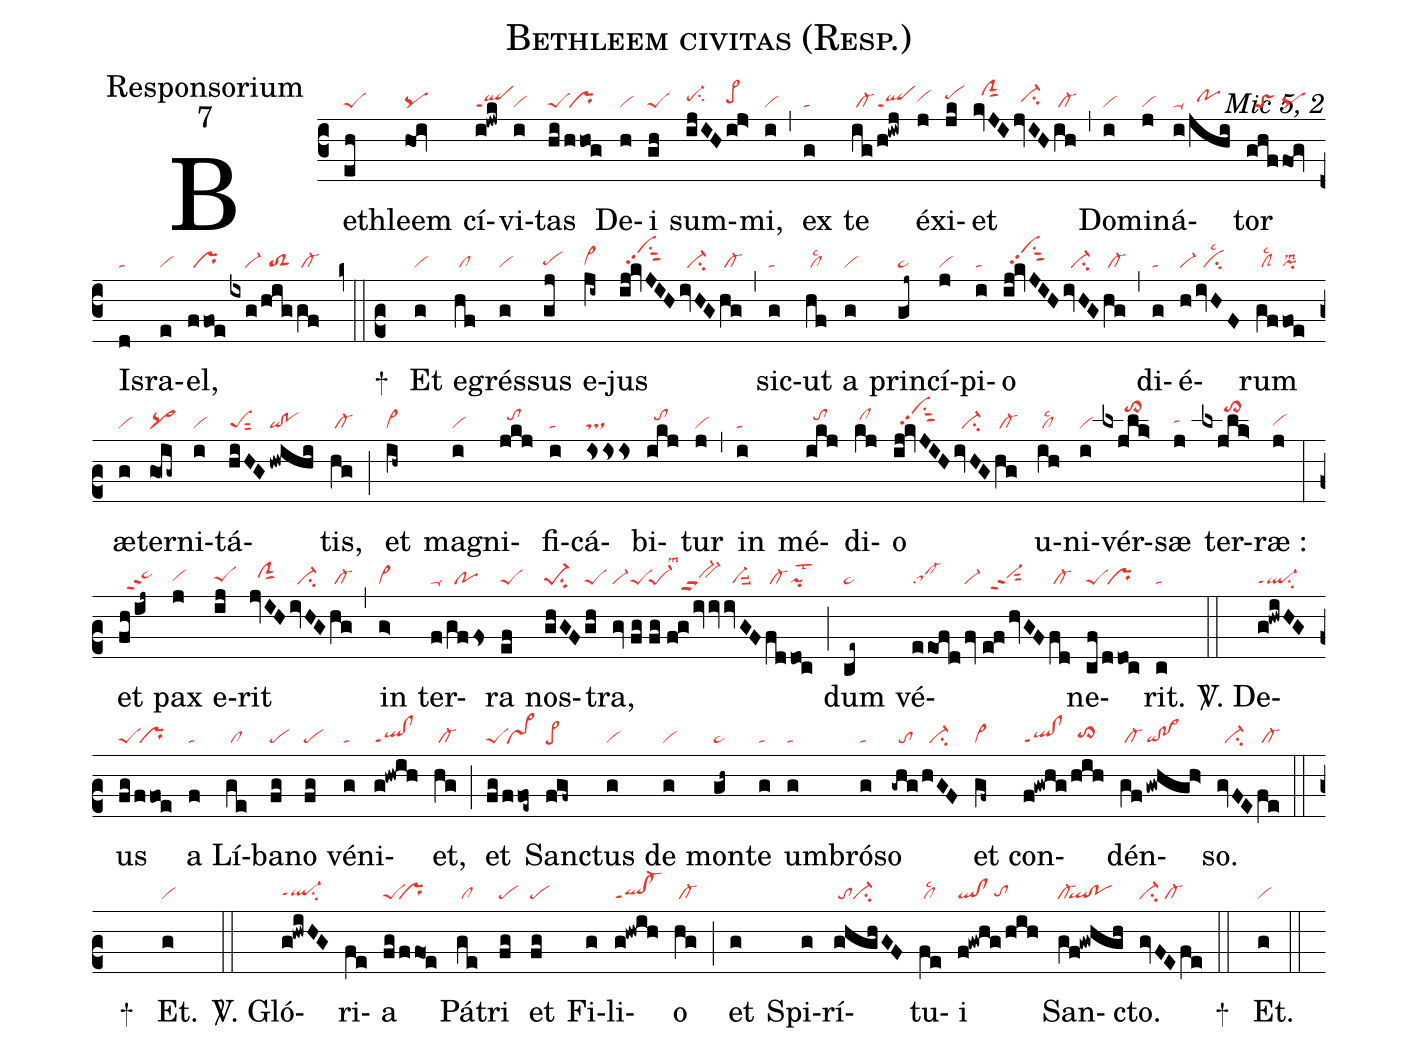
name:Bethleem civitas (Resp.);
office-part:Responsorium;
mode:7;
commentary:Mic 5, 2;
nabc-lines:1;
%%
(c3)Beth(eh|peS)leem(hoi|pq) cí(i!jwk|qlppt1)vi(i|vi)tas(hi|peS|/hhog|/pr) De(h|vi)i(gh|peS) sum(ijIH|pe-hhsu2|/ij>|pe>hh)mi,(i|vi) (,) ex(g|ta) te(ig|/cl-|/h!iwj|qlppt1) éx(j|vihh)i(jk|pehi)et(kvJI|//ciGhj|jvIH|//ci-hh|ih|/cl-) (,) Do(i|vi)mi(j|vi)ná(i|ta-|/jhi|//pohh)tor(ghf|//toS|fog|pq) Is(d|ta)ra(e|vi)el,(ffoe|/pr|ixg|////vi-|/hig|//toS2|gf|/cl-) (k+::c2)
+()
Et(g|vi) e(hf|/cl)grés(g|vi)sus(gj|pehg) e(ji~|cl~hg)jus(ij!kvJIH|//vihkpp2su1sut2|ivHG|//ci-|hg|/cl-) (,) sic(g|ta)ut(hf|/cllsc2) a(g|vi) prin(gj~|pe~)cí(j|vi)pi(i|ta)o(ij!kvJIH|//vihkpp2su1sut2|ivHG|//ci-|hg|/cl-) (,) di(g|ta)é(h|vi-|/ivHF|//cilsc2)rum(gf|/clSlsc2|foe|pilsm2) æ(g|vi)ter(go!ig~|pq>)ni(i|vi)tá(hiHG|peSsut2|/hwihi|qi!po)tis,(hg|/cl-) (;) et(ih~|cl~) ma(i|vi)gni(jkj|//tohi)fi(i|ta)cá(isss|ts)bi(ikj|//tohi)tur(j|vi) (,) in(i|ta) mé(ikj|//tohi)di(kj|/clhi)o(ij!kvJIH|//vihkpp2su1sut2|ivHG|//ci-|hg|/cl-) u(ih|/cllsc2)ni(i|vi)vér(lxjlk>|//////to>hl)sæ(j|tahh) ter(lxjlk>|//////to>hl)ræ :(j|vihg) (:)  et(fh/ij~|//pe~hhppt2) pax(j|vihg) e(ij|peShg)rit(jvIH|//ciGhh|ivHG|//ci-|hg|/cl-) (,) in(g>|vi>) ter(f|ta-|/gffs|//po)ra(ef|peS) nos(ghGF|pe-1su2|/gh|peS)tra,(gv|vi-|//fg|peS|//fg|pe-1|//f!giviv|bv-hhppu2lsm1|iv/GF|//vi-suu2|fd|/cl-|/do!c|pilst2) (;) dum(ce~|pe~) vé(eeof!d|sa!cl-|/fv|vi-|//e!fhvGF|//vi-hhppt2sut2|fd|/cl-)ne(cf|peS|/ddoc|/pr)rit.(c|ta) (::)

<sp>V/</sp>. De(g!hwiHG|ql-ppt1su2)us(fg|peS|/ffoe|/pr) a(f|ta) Lí(ge|/cl)ba(fg|pe)no(fg|pe) vé(g|ta)ni(g!hwih|ql!clppt1)et,(hg|/cl-) (;) et(fg|peS|/ffoe~|/pr~) Sanc(fgf~|pe>)tus(g|vi) de(g|vi) mon(gh~|pe~)te(g|ta) um(g|ta)bró(g|ta)so(-ghg|//to|hGF|//ci-) et(gf~|cl~) con(f!gwhg|ql!clppt1|/hih|//to>hh)dén(gf|/cl-|!gwhgh>|qi!po>)so.(gvFE|//ci-|fe|/cl-) (::)
+()
Et.(g|vi) (::)

<sp>V/</sp>. Gló(g!hwiHG|ql-hgppt1su2)ri(fe)a(fg/ffo1e|peS``pr)
Pá(ge|/cl)tri(fg|pe) et(fg|pe) Fi(g)li(g!hwih|ql!cl-ppt1)o(hg|/cl-) (;)
et(g) Spi(g)rí(g!@hghGF|/toci-)tu(fe|/cllsc2)i(f!gwhg/hih|ql!cl/tohg)
San(gf!gw!@hgh|cl-``ql!po)cto.(gvFEfe|ci-/cl-)  (::)
+()
Et.(g|vi) (::)
